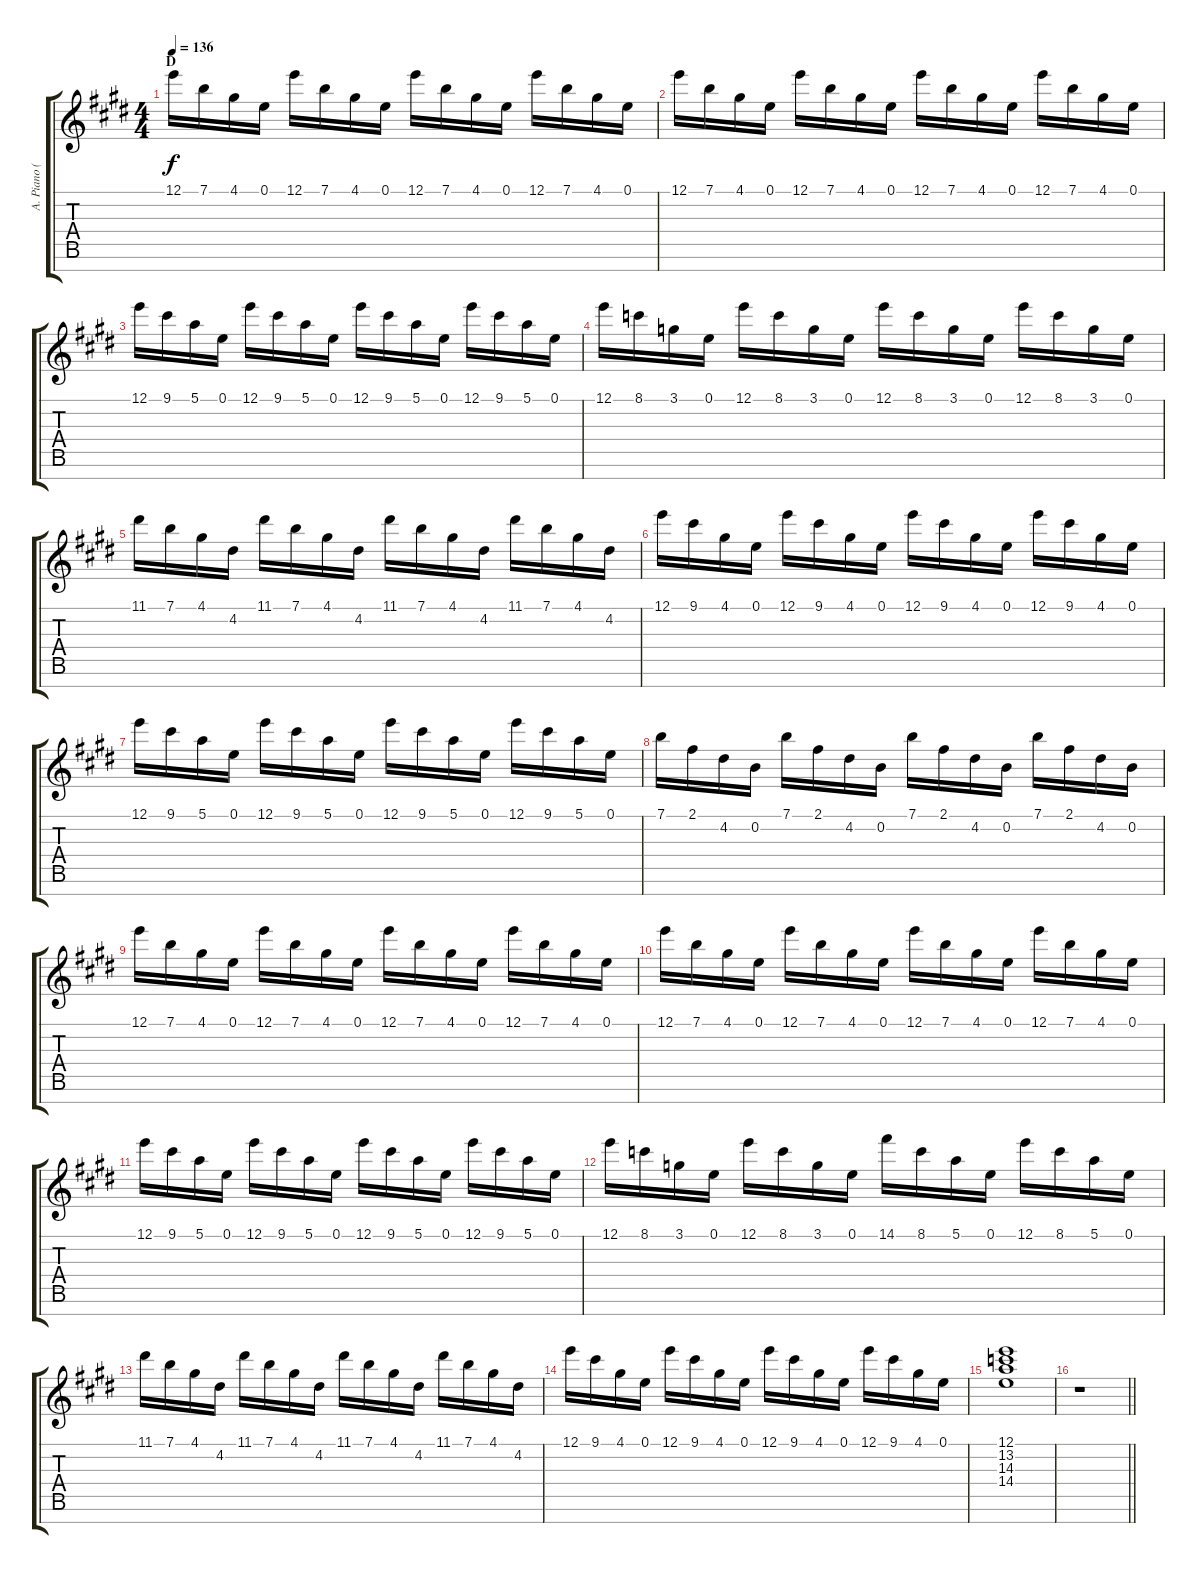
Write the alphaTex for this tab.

\track ("A. Piano (Right Hand)" "A. Piano (") {instrument acousticgrandpiano}
\staff {score tabs}
\tuning (E5 B4 G4 D4 A3 E3 B2) {hide}
\ts (4 4)
\section ("" "D")
\tempo 136
\clef g2
\ks e
12.1.16{dy f} 7.1.16 4.1.16 0.1.16 12.1.16 7.1.16 4.1.16 0.1.16 12.1.16 7.1.16 4.1.16 0.1.16 12.1.16 7.1.16 4.1.16 0.1.16 |
12.1.16 7.1.16 4.1.16 0.1.16 12.1.16 7.1.16 4.1.16 0.1.16 12.1.16 7.1.16 4.1.16 0.1.16 12.1.16 7.1.16 4.1.16 0.1.16 |
12.1.16 9.1.16 5.1.16 0.1.16 12.1.16 9.1.16 5.1.16 0.1.16 12.1.16 9.1.16 5.1.16 0.1.16 12.1.16 9.1.16 5.1.16 0.1.16 |
12.1.16 8.1.16 3.1.16 0.1.16 12.1.16 8.1.16 3.1.16 0.1.16 12.1.16 8.1.16 3.1.16 0.1.16 12.1.16 8.1.16 3.1.16 0.1.16 |
11.1.16 7.1.16 4.1.16 4.2.16 11.1.16 7.1.16 4.1.16 4.2.16 11.1.16 7.1.16 4.1.16 4.2.16 11.1.16 7.1.16 4.1.16 4.2.16 |
12.1.16 9.1.16 4.1.16 0.1.16 12.1.16 9.1.16 4.1.16 0.1.16 12.1.16 9.1.16 4.1.16 0.1.16 12.1.16 9.1.16 4.1.16 0.1.16 |
12.1.16 9.1.16 5.1.16 0.1.16 12.1.16 9.1.16 5.1.16 0.1.16 12.1.16 9.1.16 5.1.16 0.1.16 12.1.16 9.1.16 5.1.16 0.1.16 |
7.1.16 2.1.16 4.2.16 0.2.16 7.1.16 2.1.16 4.2.16 0.2.16 7.1.16 2.1.16 4.2.16 0.2.16 7.1.16 2.1.16 4.2.16 0.2.16 |
12.1.16 7.1.16 4.1.16 0.1.16 12.1.16 7.1.16 4.1.16 0.1.16 12.1.16 7.1.16 4.1.16 0.1.16 12.1.16 7.1.16 4.1.16 0.1.16 |
12.1.16 7.1.16 4.1.16 0.1.16 12.1.16 7.1.16 4.1.16 0.1.16 12.1.16 7.1.16 4.1.16 0.1.16 12.1.16 7.1.16 4.1.16 0.1.16 |
12.1.16 9.1.16 5.1.16 0.1.16 12.1.16 9.1.16 5.1.16 0.1.16 12.1.16 9.1.16 5.1.16 0.1.16 12.1.16 9.1.16 5.1.16 0.1.16 |
12.1.16 8.1.16 3.1.16 0.1.16 12.1.16 8.1.16 3.1.16 0.1.16 14.1.16 8.1.16 5.1.16 0.1.16 12.1.16 8.1.16 5.1.16 0.1.16 |
11.1.16 7.1.16 4.1.16 4.2.16 11.1.16 7.1.16 4.1.16 4.2.16 11.1.16 7.1.16 4.1.16 4.2.16 11.1.16 7.1.16 4.1.16 4.2.16 |
12.1.16 9.1.16 4.1.16 0.1.16 12.1.16 9.1.16 4.1.16 0.1.16 12.1.16 9.1.16 4.1.16 0.1.16 12.1.16 9.1.16 4.1.16 0.1.16 |
(12.1 13.2 14.3 14.4).1 |
\barLineRight lightlight
r.1
